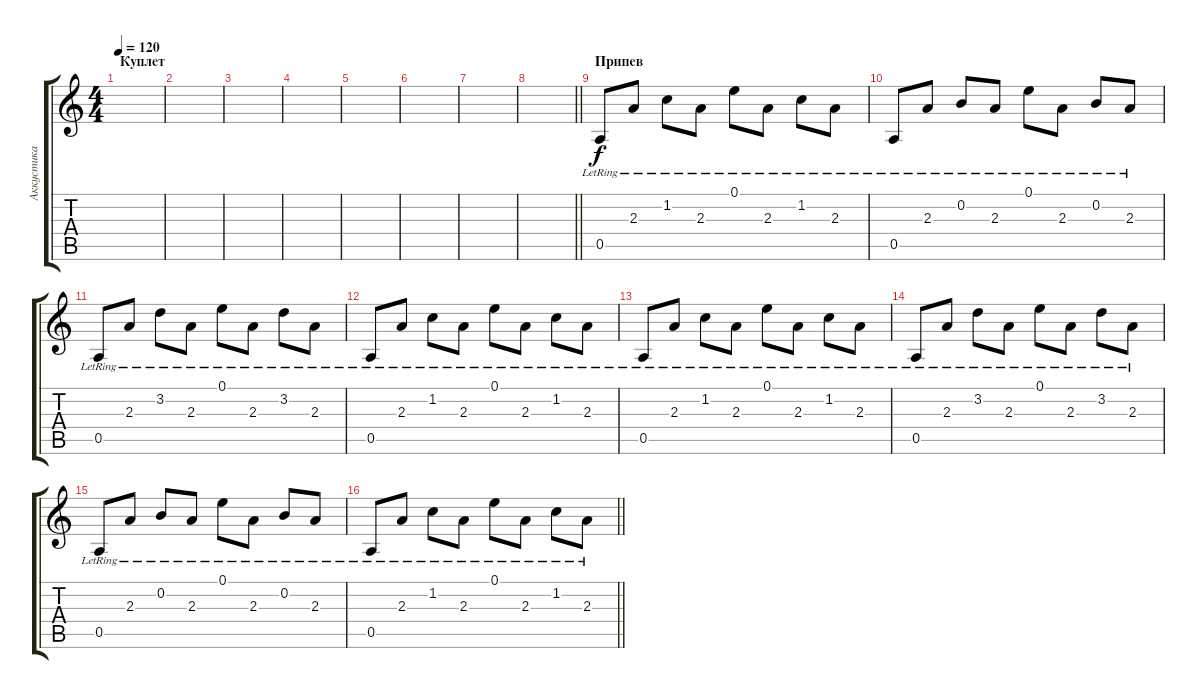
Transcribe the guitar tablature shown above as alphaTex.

\track ("Аккустика" "Аккустика") {instrument acousticguitarsteel}
\staff {score tabs}
\tuning (E4 B3 G3 D3 A2 E2) {hide}
\ts (4 4)
\section ("" "Куплет")
\tempo 120
\clef g2
\ks c
|
|
|
|
|
|
|
\barLineRight lightlight
|
\section ("" "Припев")
0.5{lr}.8 2.3{lr}.8 1.2{lr}.8 2.3{lr}.8 0.1{lr}.8 2.3{lr}.8 1.2{lr}.8 2.3{lr}.8 |
0.5{lr}.8 2.3{lr}.8 0.2{lr}.8 2.3{lr}.8 0.1{lr}.8 2.3{lr}.8 0.2{lr}.8 2.3{lr}.8 |
0.5{lr}.8 2.3{lr}.8 3.2{lr}.8 2.3{lr}.8 0.1{lr}.8 2.3{lr}.8 3.2{lr}.8 2.3{lr}.8 |
0.5{lr}.8 2.3{lr}.8 1.2{lr}.8 2.3{lr}.8 0.1{lr}.8 2.3{lr}.8 1.2{lr}.8 2.3{lr}.8 |
0.5{lr}.8 2.3{lr}.8 1.2{lr}.8 2.3{lr}.8 0.1{lr}.8 2.3{lr}.8 1.2{lr}.8 2.3{lr}.8 |
0.5{lr}.8 2.3{lr}.8 3.2{lr}.8 2.3{lr}.8 0.1{lr}.8 2.3{lr}.8 3.2{lr}.8 2.3{lr}.8 |
0.5{lr}.8 2.3{lr}.8 0.2{lr}.8 2.3{lr}.8 0.1{lr}.8 2.3{lr}.8 0.2{lr}.8 2.3{lr}.8 |
\barLineRight lightlight
0.5{lr}.8 2.3{lr}.8 1.2{lr}.8 2.3{lr}.8 0.1{lr}.8 2.3{lr}.8 1.2{lr}.8 2.3{lr}.8
